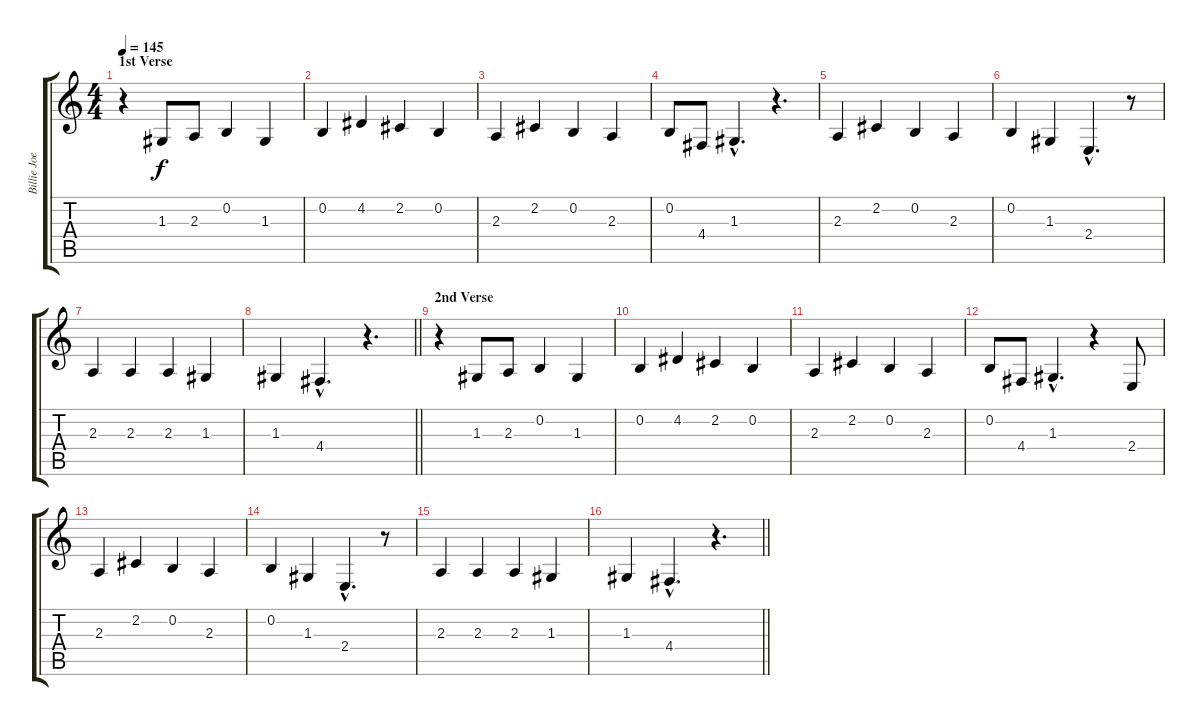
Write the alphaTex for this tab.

\track ("Billie Joe Armstrong (Vocals)" "Billie Joe") {instrument lead6voice}
\staff {score tabs}
\tuning (E4 B3 G3 D3 A2 E2) {hide}
\ts (4 4)
\section ("" "1st Verse")
\tempo 145
\clef g2
\ks c
r.4{dy f instrument lead6voice} 1.3.8 2.3.8 0.2.4 1.3.4 |
0.2.4 4.2.4 2.2.4 0.2.4 |
2.3.4 2.2.4 0.2.4 2.3.4 |
0.2.8 4.4.8 1.3{hac}.4{d} r.4{d} |
2.3.4 2.2.4 0.2.4 2.3.4 |
0.2.4 1.3.4 2.4{hac}.4{d} r.8 |
2.3.4 2.3.4 2.3.4 1.3.4 |
\barLineRight lightlight
1.3.4 4.4{hac}.4{d} r.4{d} |
\section ("" "2nd Verse")
r.4 1.3.8 2.3.8 0.2.4 1.3.4 |
0.2.4 4.2.4 2.2.4 0.2.4 |
2.3.4 2.2.4 0.2.4 2.3.4 |
0.2.8 4.4.8 1.3{hac}.4{d} r.4 2.4.8 |
2.3.4 2.2.4 0.2.4 2.3.4 |
0.2.4 1.3.4 2.4{hac}.4{d} r.8 |
2.3.4 2.3.4 2.3.4 1.3.4 |
\barLineRight lightlight
1.3.4 4.4{hac}.4{d} r.4{d}
